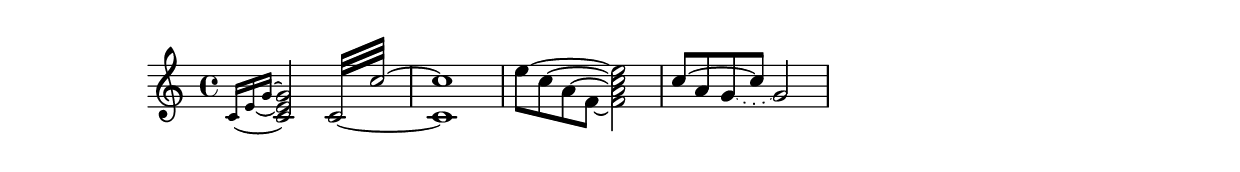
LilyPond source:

%% DO NOT EDIT this file manually; it is automatically
%% generated from LSR http://lsr.dsi.unimi.it
%% Make any changes in LSR itself, or in Documentation/snippets/new/ ,
%% and then run scripts/auxiliar/makelsr.py
%%
%% This file is in the public domain.
\version "2.14.0"

\header {
  lsrtags = "rhythms"

%% Translation of GIT committish: 8b93de6ce951b7b14bc7818f31019524295b990f
 doctitlees = "Uso de ligaduras en los arpegios"
 texidoces = "
En ocasiones se usan ligaduras de unión para escribir los arpegios.
En este caso, las dos notas ligadas no tienen que ser consecutivas.
Esto se puede conseguir estableciendo la propiedad
@code{tieWaitForNote} al valor @code{#t}.  La misma funcionalidad
es de utilidad, por ejemplo, para ligar un trémolo a un acorde, pero
en principio también se puede usar para notas normales consecutivas.

"


%% Translation of GIT committish: 0a868be38a775ecb1ef935b079000cebbc64de40
 texidocde = "
 Überbindungen werden teilweise benutzt, um Arpeggios zu notieren.  In
 diesem Fall stehen die übergebundenen Noten nicht unbedingt hintereinander.
Das Verhalten kann erreicht werden, indem die @code{tieWaitForNote}-Eigenschaft
auf @code{#t} gesetzt wird.  Diese Funktion ist auch sinnvoll, um etwa
ein Tremolo mit einem Akkord zu überbinden, kann aber prinzipiell auch
für normale Überbindungen eingesetzt werden
"
  doctitlede = "Überbindungen für Arpeggio benutzen"



%% Translation of GIT committish: 4da4307e396243a5a3bc33a0c2753acac92cb685
  texidocfr = "
Les liaisons de tenue servent parfois à rendre un accord arpégé. Dans
ce cas, les notes liées ne sont pas toutes consécutives. Il faut alors
assigner à la propriété @code{tieWaitForNote} la valeur @code{#t}
(@emph{true} pour @qq{vrai}).  Cette même méthode peut servir, par
exemple, à lier un trémolo à un accord.
"
  doctitlefr = "Liaison de tenue et arpège"

  texidoc = "
Ties are sometimes used to write out arpeggios.  In this case, two tied
notes need not be consecutive.  This can be achieved by setting the
@code{tieWaitForNote} property to @code{#t}.  The same feature is also
useful, for example, to tie a tremolo to a chord, but in principle, it
can also be used for ordinary consecutive notes.

"
  doctitle = "Using ties with arpeggios"
} % begin verbatim

\relative c' {
  \set tieWaitForNote = ##t
  \grace { c16[ ~ e ~ g] ~ } <c, e g>2
  \repeat tremolo 8 { c32 ~ c' ~ } <c c,>1
  e8 ~ c ~ a ~ f ~ <e' c a f>2
  \tieUp
  c8 ~ a
  \tieDown
  \tieDotted
  g8 ~ c g2
}

